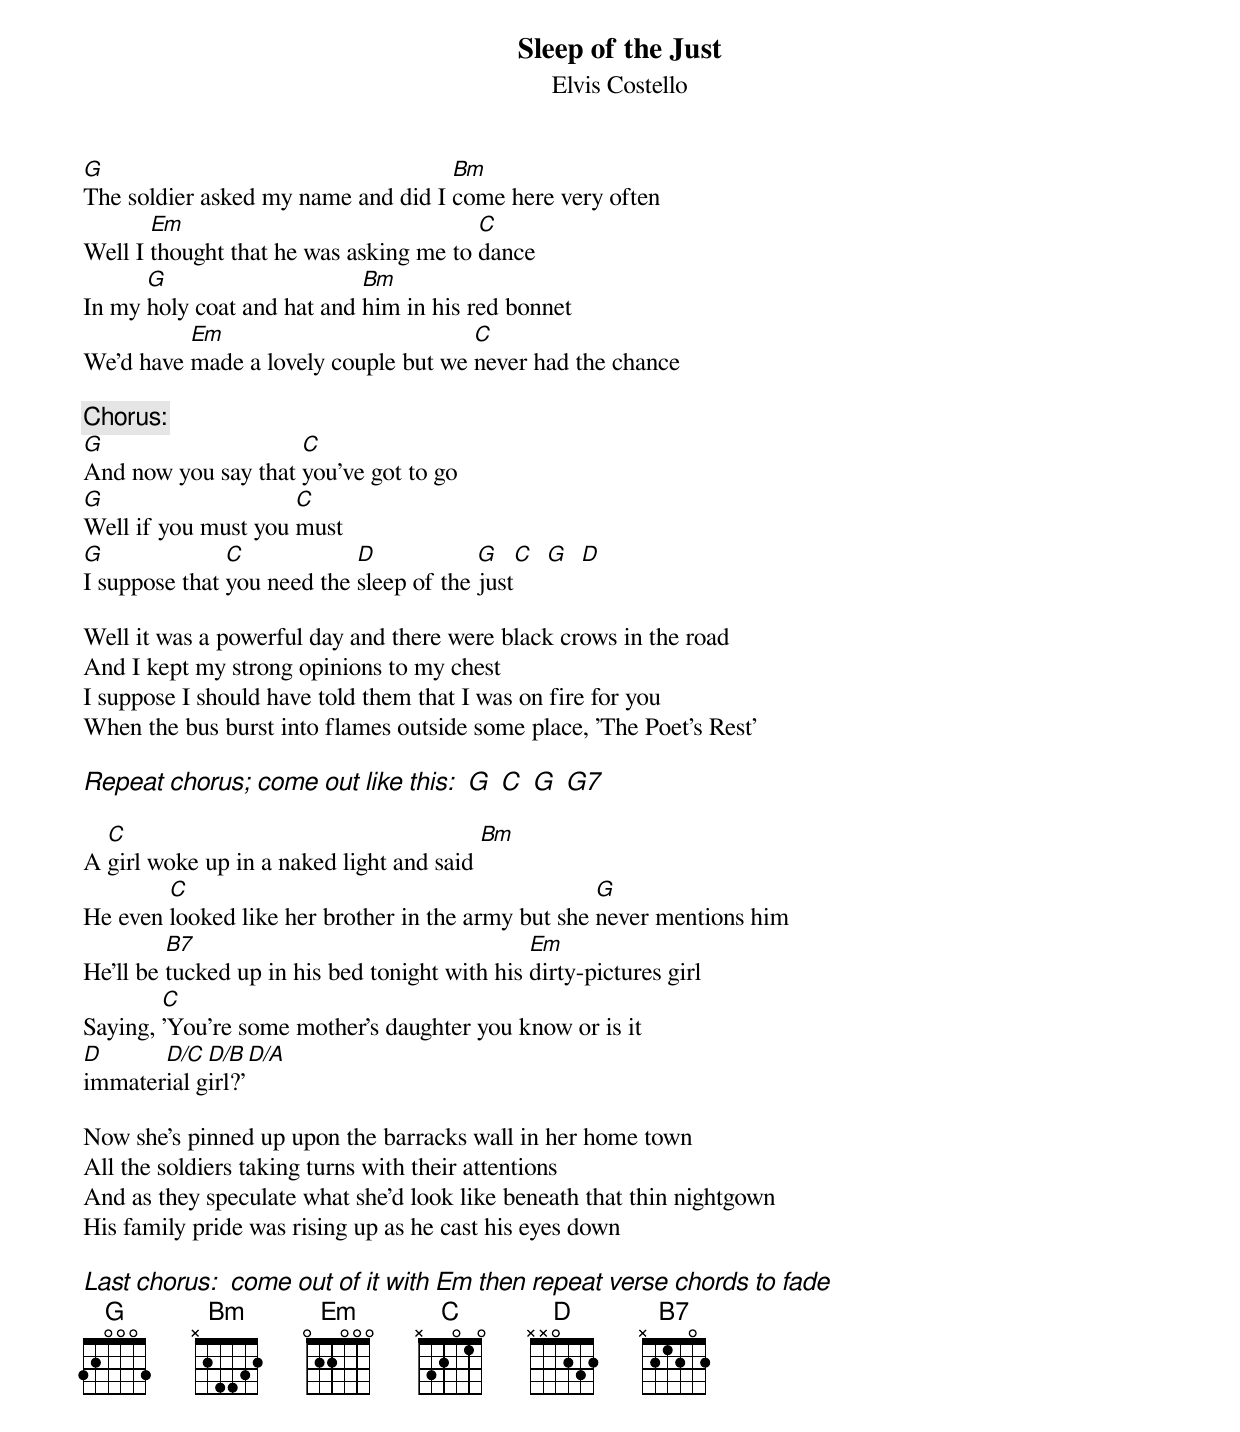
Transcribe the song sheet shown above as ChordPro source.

{t:Sleep of the Just}
{st:Elvis Costello}

[G]The soldier asked my name and did I [Bm]come here very often
Well I [Em]thought that he was asking me to [C]dance
In my [G]holy coat and hat and [Bm]him in his red bonnet
We'd have [Em]made a lovely couple but we [C]never had the chance

{c:Chorus:}
[G]And now you say that [C]you've got to go
[G]Well if you must you [C]must
[G]I suppose that [C]you need the [D]sleep of the [G]just[C]  [G]  [D]

Well it was a powerful day and there were black crows in the road
And I kept my strong opinions to my chest
I suppose I should have told them that I was on fire for you
When the bus burst into flames outside some place, 'The Poet's Rest'

{ci:Repeat chorus; come out like this:  G  C  G  G7}

A [C]girl woke up in a naked light and said [Bm]
He even [C]looked like her brother in the army but she [G]never mentions him
He'll be [B7]tucked up in his bed tonight with his [Em]dirty-pictures girl
Saying, [C]'You're some mother's daughter you know or is it
[D]immater[D/C]ial g[D/B]irl?'[D/A]

Now she's pinned up upon the barracks wall in her home town
All the soldiers taking turns with their attentions
And as they speculate what she'd look like beneath that thin nightgown
His family pride was rising up as he cast his eyes down

{ci:Last chorus:  come out of it with Em then repeat verse chords to fade}
